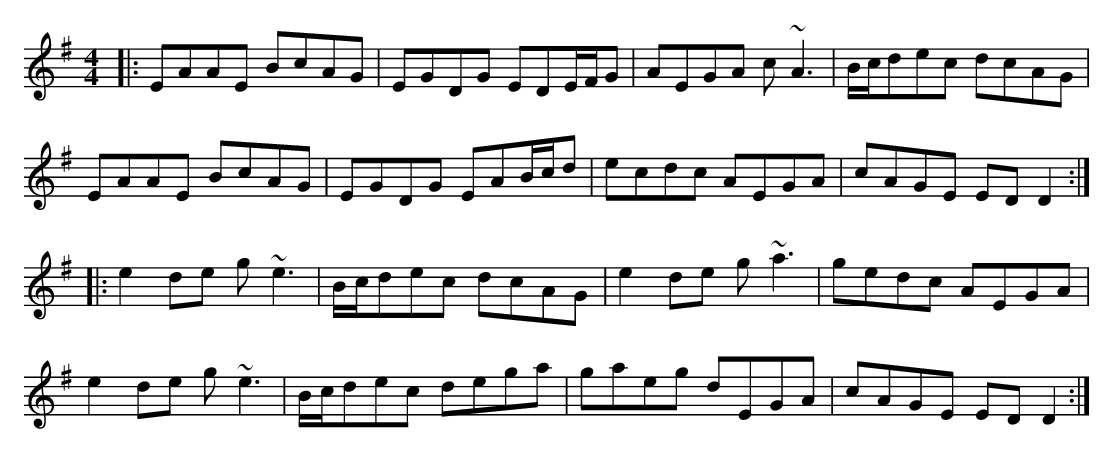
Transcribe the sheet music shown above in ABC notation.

X:1
M:4/4
K:Ador
|:EAAE BcAG|EGDG EDE/F/G|AEGA c~A3|B/c/dec dcAG|
EAAE BcAG|EGDG EAB/c/d|ecdc AEGA|cAGE EDD2:|
|:e2de g~e3|B/c/dec dcAG|e2de g~a3|gedc AEGA|
e2de g~e3|B/c/dec dega|gaeg dEGA|cAGE EDD2:|
